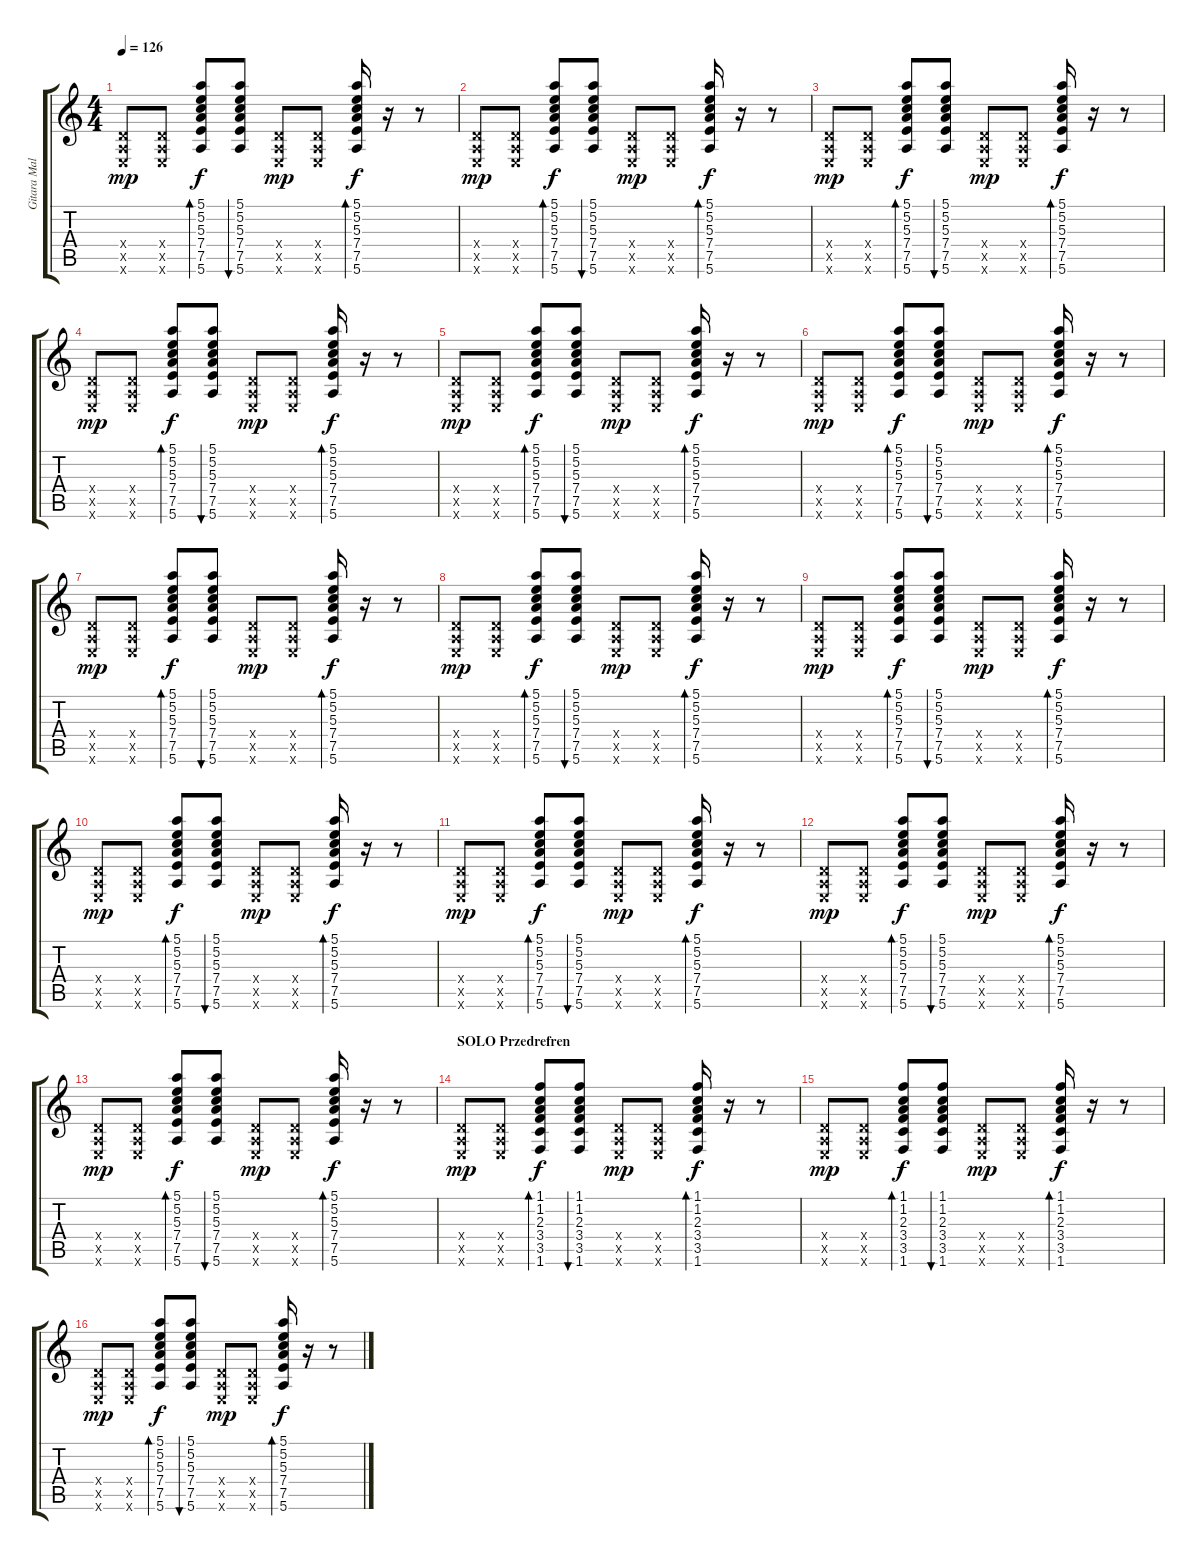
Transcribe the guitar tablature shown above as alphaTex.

\track ("Gitara Maleo" "Gitara Mal") {instrument acousticguitarnylon}
\staff {score tabs}
\tuning (E4 B3 G3 D3 A2 E2) {hide}
\ts (4 4)
\tempo 126
\clef g2
\ks c
(0.4{x} 0.5{x} 0.6{x}).8{dy mp} (0.4{x} 0.5{x} 0.6{x}).8 (5.1 5.2 5.3 7.4 7.5 5.6).8{bd 30 dy f} (5.1 5.2 5.3 7.4 7.5 5.6).8{bu 60} (0.4{x} 0.5{x} 0.6{x}).8{dy mp} (0.4{x} 0.5{x} 0.6{x}).8 (5.1 5.2 5.3 7.4 7.5 5.6).16{bd 30 dy f} r.16 r.8 |
(0.4{x} 0.5{x} 0.6{x}).8{dy mp} (0.4{x} 0.5{x} 0.6{x}).8 (5.1 5.2 5.3 7.4 7.5 5.6).8{bd 30 dy f} (5.1 5.2 5.3 7.4 7.5 5.6).8{bu 60} (0.4{x} 0.5{x} 0.6{x}).8{dy mp} (0.4{x} 0.5{x} 0.6{x}).8 (5.1 5.2 5.3 7.4 7.5 5.6).16{bd 30 dy f} r.16 r.8 |
(0.4{x} 0.5{x} 0.6{x}).8{dy mp} (0.4{x} 0.5{x} 0.6{x}).8 (5.1 5.2 5.3 7.4 7.5 5.6).8{bd 30 dy f} (5.1 5.2 5.3 7.4 7.5 5.6).8{bu 60} (0.4{x} 0.5{x} 0.6{x}).8{dy mp} (0.4{x} 0.5{x} 0.6{x}).8 (5.1 5.2 5.3 7.4 7.5 5.6).16{bd 30 dy f} r.16 r.8 |
(0.4{x} 0.5{x} 0.6{x}).8{dy mp} (0.4{x} 0.5{x} 0.6{x}).8 (5.1 5.2 5.3 7.4 7.5 5.6).8{bd 30 dy f} (5.1 5.2 5.3 7.4 7.5 5.6).8{bu 60} (0.4{x} 0.5{x} 0.6{x}).8{dy mp} (0.4{x} 0.5{x} 0.6{x}).8 (5.1 5.2 5.3 7.4 7.5 5.6).16{bd 30 dy f} r.16 r.8 |
(0.4{x} 0.5{x} 0.6{x}).8{dy mp} (0.4{x} 0.5{x} 0.6{x}).8 (5.1 5.2 5.3 7.4 7.5 5.6).8{bd 30 dy f} (5.1 5.2 5.3 7.4 7.5 5.6).8{bu 60} (0.4{x} 0.5{x} 0.6{x}).8{dy mp} (0.4{x} 0.5{x} 0.6{x}).8 (5.1 5.2 5.3 7.4 7.5 5.6).16{bd 30 dy f} r.16 r.8 |
(0.4{x} 0.5{x} 0.6{x}).8{dy mp instrument acousticguitarnylon} (0.4{x} 0.5{x} 0.6{x}).8 (5.1 5.2 5.3 7.4 7.5 5.6).8{bd 30 dy f} (5.1 5.2 5.3 7.4 7.5 5.6).8{bu 60} (0.4{x} 0.5{x} 0.6{x}).8{dy mp} (0.4{x} 0.5{x} 0.6{x}).8 (5.1 5.2 5.3 7.4 7.5 5.6).16{bd 30 dy f} r.16 r.8 |
(0.4{x} 0.5{x} 0.6{x}).8{dy mp} (0.4{x} 0.5{x} 0.6{x}).8 (5.1 5.2 5.3 7.4 7.5 5.6).8{bd 30 dy f} (5.1 5.2 5.3 7.4 7.5 5.6).8{bu 60} (0.4{x} 0.5{x} 0.6{x}).8{dy mp} (0.4{x} 0.5{x} 0.6{x}).8 (5.1 5.2 5.3 7.4 7.5 5.6).16{bd 30 dy f} r.16 r.8 |
(0.4{x} 0.5{x} 0.6{x}).8{dy mp} (0.4{x} 0.5{x} 0.6{x}).8 (5.1 5.2 5.3 7.4 7.5 5.6).8{bd 30 dy f} (5.1 5.2 5.3 7.4 7.5 5.6).8{bu 60} (0.4{x} 0.5{x} 0.6{x}).8{dy mp} (0.4{x} 0.5{x} 0.6{x}).8 (5.1 5.2 5.3 7.4 7.5 5.6).16{bd 30 dy f} r.16 r.8 |
(0.4{x} 0.5{x} 0.6{x}).8{dy mp} (0.4{x} 0.5{x} 0.6{x}).8 (5.1 5.2 5.3 7.4 7.5 5.6).8{bd 30 dy f} (5.1 5.2 5.3 7.4 7.5 5.6).8{bu 60} (0.4{x} 0.5{x} 0.6{x}).8{dy mp} (0.4{x} 0.5{x} 0.6{x}).8 (5.1 5.2 5.3 7.4 7.5 5.6).16{bd 30 dy f} r.16 r.8 |
(0.4{x} 0.5{x} 0.6{x}).8{dy mp} (0.4{x} 0.5{x} 0.6{x}).8 (5.1 5.2 5.3 7.4 7.5 5.6).8{bd 30 dy f} (5.1 5.2 5.3 7.4 7.5 5.6).8{bu 60} (0.4{x} 0.5{x} 0.6{x}).8{dy mp} (0.4{x} 0.5{x} 0.6{x}).8 (5.1 5.2 5.3 7.4 7.5 5.6).16{bd 30 dy f} r.16 r.8 |
(0.4{x} 0.5{x} 0.6{x}).8{dy mp} (0.4{x} 0.5{x} 0.6{x}).8 (5.1 5.2 5.3 7.4 7.5 5.6).8{bd 30 dy f} (5.1 5.2 5.3 7.4 7.5 5.6).8{bu 60} (0.4{x} 0.5{x} 0.6{x}).8{dy mp} (0.4{x} 0.5{x} 0.6{x}).8 (5.1 5.2 5.3 7.4 7.5 5.6).16{bd 30 dy f} r.16 r.8 |
(0.4{x} 0.5{x} 0.6{x}).8{dy mp} (0.4{x} 0.5{x} 0.6{x}).8 (5.1 5.2 5.3 7.4 7.5 5.6).8{bd 30 dy f} (5.1 5.2 5.3 7.4 7.5 5.6).8{bu 60} (0.4{x} 0.5{x} 0.6{x}).8{dy mp} (0.4{x} 0.5{x} 0.6{x}).8 (5.1 5.2 5.3 7.4 7.5 5.6).16{bd 30 dy f} r.16 r.8 |
(0.4{x} 0.5{x} 0.6{x}).8{dy mp} (0.4{x} 0.5{x} 0.6{x}).8 (5.1 5.2 5.3 7.4 7.5 5.6).8{bd 30 dy f} (5.1 5.2 5.3 7.4 7.5 5.6).8{bu 60} (0.4{x} 0.5{x} 0.6{x}).8{dy mp} (0.4{x} 0.5{x} 0.6{x}).8 (5.1 5.2 5.3 7.4 7.5 5.6).16{bd 30 dy f} r.16 r.8 |
\section ("" "SOLO Przedrefren")
(0.4{x} 0.5{x} 0.6{x}).8{dy mp} (0.4{x} 0.5{x} 0.6{x}).8 (1.1 1.2 2.3 3.4 3.5 1.6).8{bd 30 dy f} (1.1 1.2 2.3 3.4 3.5 1.6).8{bu 60} (0.4{x} 0.5{x} 0.6{x}).8{dy mp} (0.4{x} 0.5{x} 0.6{x}).8 (1.1 1.2 2.3 3.4 3.5 1.6).16{bd 30 dy f} r.16 r.8 |
(0.4{x} 0.5{x} 0.6{x}).8{dy mp} (0.4{x} 0.5{x} 0.6{x}).8 (1.1 1.2 2.3 3.4 3.5 1.6).8{bd 30 dy f} (1.1 1.2 2.3 3.4 3.5 1.6).8{bu 60} (0.4{x} 0.5{x} 0.6{x}).8{dy mp} (0.4{x} 0.5{x} 0.6{x}).8 (1.1 1.2 2.3 3.4 3.5 1.6).16{bd 30 dy f} r.16 r.8 |
(0.4{x} 0.5{x} 0.6{x}).8{dy mp} (0.4{x} 0.5{x} 0.6{x}).8 (5.1 5.2 5.3 7.4 7.5 5.6).8{bd 30 dy f} (5.1 5.2 5.3 7.4 7.5 5.6).8{bu 60} (0.4{x} 0.5{x} 0.6{x}).8{dy mp} (0.4{x} 0.5{x} 0.6{x}).8 (5.1 5.2 5.3 7.4 7.5 5.6).16{bd 30 dy f} r.16 r.8
